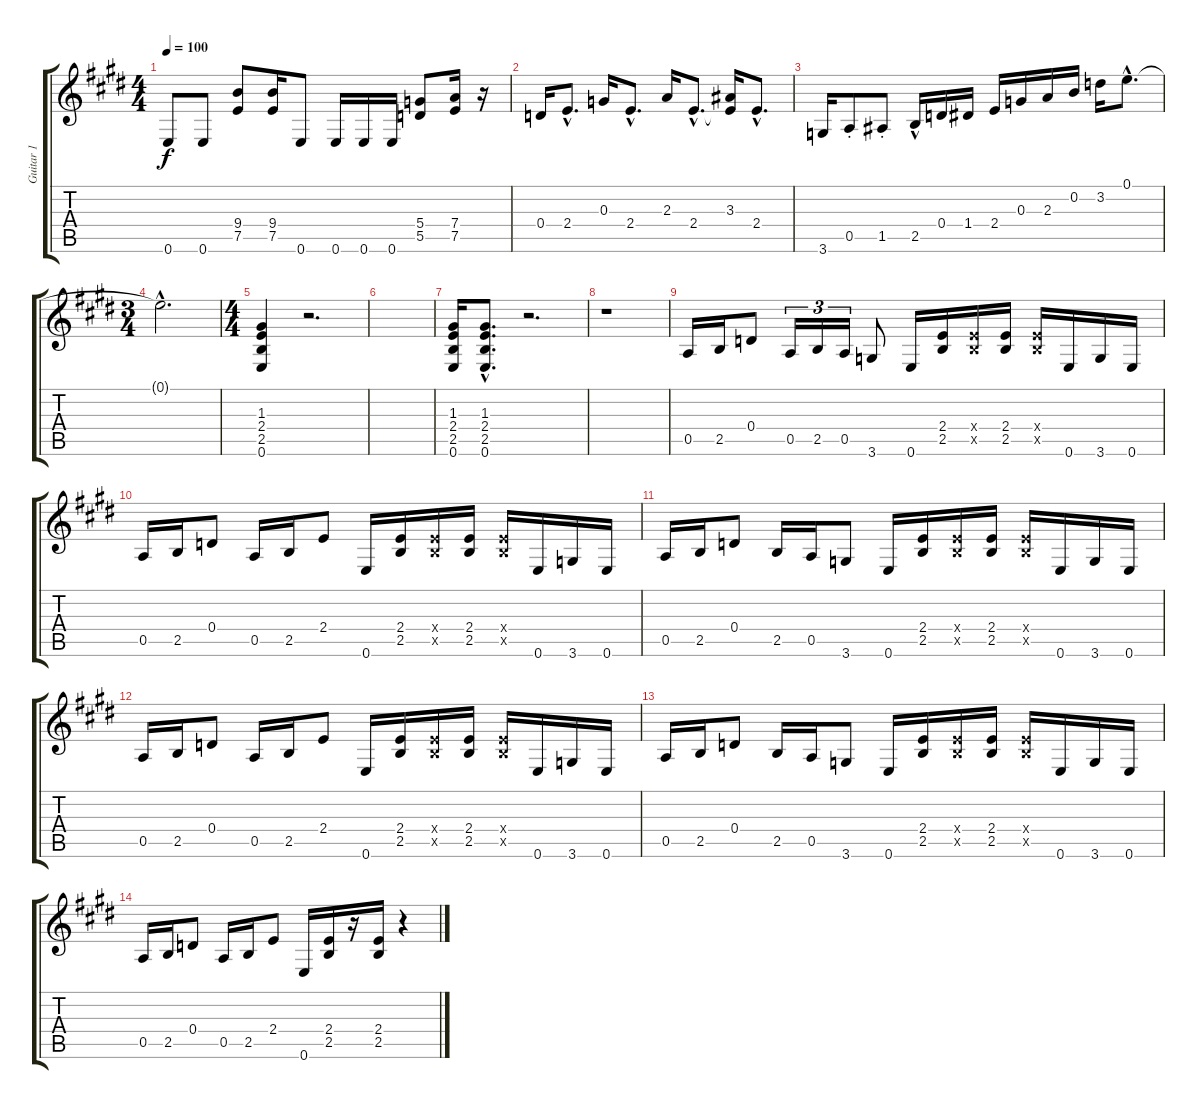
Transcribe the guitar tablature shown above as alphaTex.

\track ("Guitar 1" "Guitar 1") {instrument overdrivenguitar}
\staff {score tabs}
\tuning (E4 B3 G3 D3 A2 E2) {hide}
\ts (4 4)
\tempo 100
\clef g2
\ks e
0.6.8{dy f} 0.6.8 (9.4 7.5).8 (9.4 7.5).16 0.6.8 0.6.16 0.6.16 0.6.16 (5.4 5.5).8 (7.4 7.5).16 r.16 |
0.4.16 2.4{hac}.8{d} 0.3.16 2.4{hac}.8{d} 2.3.16 2.4{hac}.8{d} (3.3 2.4{t}).16 2.4{hac}.8{d} |
3.6.16 0.5{st}.8 1.5{st}.8 2.5{hac}.16 0.4.16 1.4.16 2.4.16 0.3.16 2.3.16 0.2.16 3.2.16 0.1{hac}.8{d} |
\ts (3 4)
0.1{hac t}.2{d} |
\ts (4 4)
(1.3 2.4 2.5 0.6).4 r.2{d} |
|
(1.3 2.4 2.5 0.6).16 (1.3{hac} 2.4{hac} 2.5{hac} 0.6{hac}).8{d} r.2{d} |
r.1 |
0.5.16 2.5.16 0.4.8 0.5.16{tu (3 2)} 2.5.16{tu (3 2)} 0.5.16{tu (3 2)} 3.6.8 0.6.16 (2.4 2.5).16 (2.4{x} 2.5{x}).16 (2.4 2.5).16 (2.4{x} 2.5{x}).16 0.6.16 3.6.16 0.6.16 |
0.5.16 2.5.16 0.4.8 0.5.16 2.5.16 2.4.8 0.6.16 (2.4 2.5).16 (2.4{x} 2.5{x}).16 (2.4 2.5).16 (2.4{x} 2.5{x}).16 0.6.16 3.6.16 0.6.16 |
0.5.16 2.5.16 0.4.8 2.5.16 0.5.16 3.6.8 0.6.16 (2.4 2.5).16 (2.4{x} 2.5{x}).16 (2.4 2.5).16 (2.4{x} 2.5{x}).16 0.6.16 3.6.16 0.6.16 |
0.5.16 2.5.16 0.4.8 0.5.16 2.5.16 2.4.8 0.6.16 (2.4 2.5).16 (2.4{x} 2.5{x}).16 (2.4 2.5).16 (2.4{x} 2.5{x}).16 0.6.16 3.6.16 0.6.16 |
0.5.16 2.5.16 0.4.8 2.5.16 0.5.16 3.6.8 0.6.16 (2.4 2.5).16 (2.4{x} 2.5{x}).16 (2.4 2.5).16 (2.4{x} 2.5{x}).16 0.6.16 3.6.16 0.6.16 |
0.5.16 2.5.16 0.4.8 0.5.16 2.5.16 2.4.8 0.6.16 (2.4 2.5).16 r.16 (2.4 2.5).16 r.4
